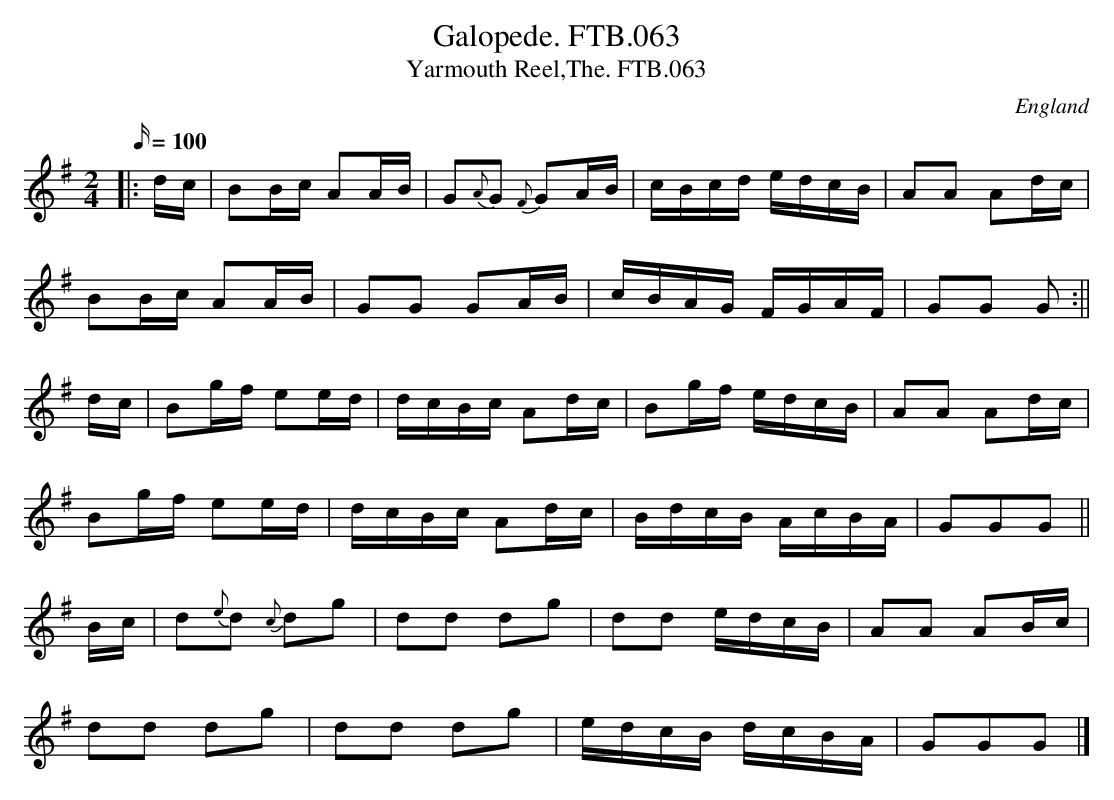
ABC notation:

X:1
T:Galopede. FTB.063
T:Yarmouth Reel,The. FTB.063
M:2/4
L:1/16
Q:100
O:England
K:G major
|:dc|B2Bc A2AB|G2{A}G2 {F}G2AB|cBcd edcB|A2A2 A2dc|
B2Bc A2AB|G2G2 G2AB|cBAG FGAF|G2G2 G2:||
dc|B2gf e2ed|dcBc A2dc|B2gf edcB|A2A2 A2dc|
B2gf e2ed|dcBc A2dc|BdcB AcBA|G2G2G2||
Bc|d2{e}d2 {c}d2g2|d2d2 d2g2|d2d2 edcB|A2A2 A2Bc|
d2d2 d2g2|d2d2 d2g2|edcB dcBA|G2G2G2|]
